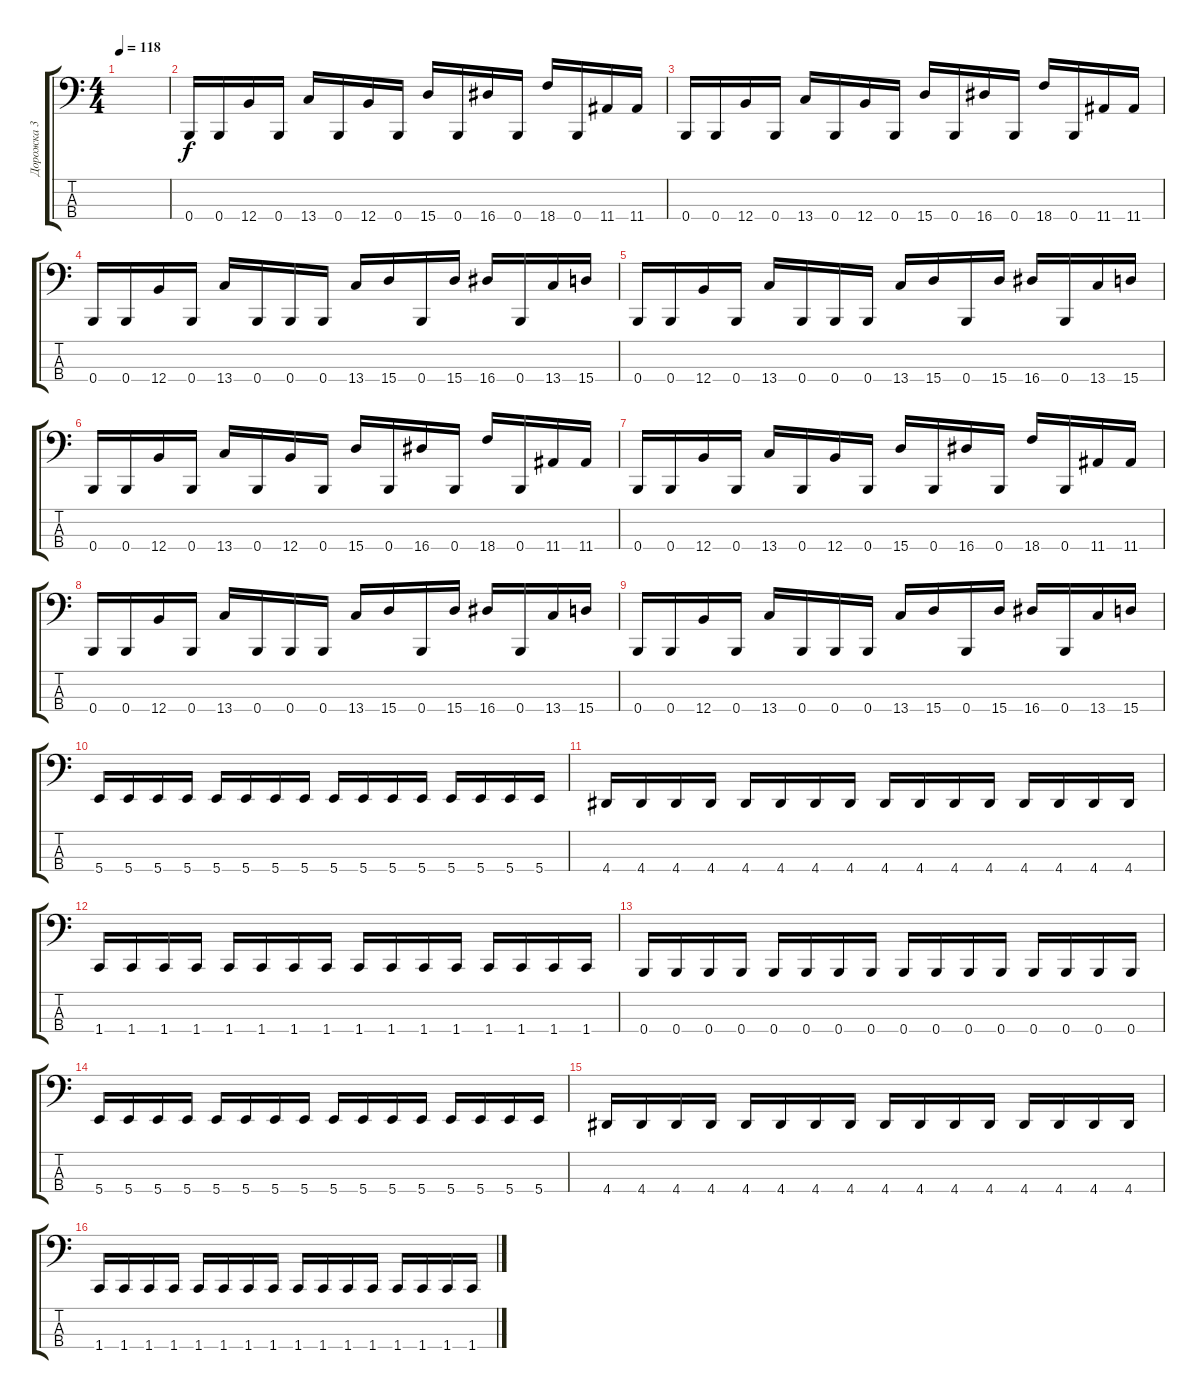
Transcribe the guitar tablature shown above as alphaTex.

\track ("Дорожка 3" "Дорожка 3") {instrument electricbasspick}
\staff {score tabs}
\tuning (E2 B1 Gb1 B0) {hide}
\ts (4 4)
\tempo 118
\clef f4
\ks c
|
0.4.16 0.4.16 12.4.16 0.4.16 13.4.16 0.4.16 12.4.16 0.4.16 15.4.16 0.4.16 16.4.16 0.4.16 18.4.16 0.4.16 11.4.16 11.4.16 |
0.4.16 0.4.16 12.4.16 0.4.16 13.4.16 0.4.16 12.4.16 0.4.16 15.4.16 0.4.16 16.4.16 0.4.16 18.4.16 0.4.16 11.4.16 11.4.16 |
0.4.16 0.4.16 12.4.16 0.4.16 13.4.16 0.4.16 0.4.16 0.4.16 13.4.16 15.4.16 0.4.16 15.4.16 16.4.16 0.4.16 13.4.16 15.4.16 |
0.4.16 0.4.16 12.4.16 0.4.16 13.4.16 0.4.16 0.4.16 0.4.16 13.4.16 15.4.16 0.4.16 15.4.16 16.4.16 0.4.16 13.4.16 15.4.16 |
0.4.16 0.4.16 12.4.16 0.4.16 13.4.16 0.4.16 12.4.16 0.4.16 15.4.16 0.4.16 16.4.16 0.4.16 18.4.16 0.4.16 11.4.16 11.4.16 |
0.4.16 0.4.16 12.4.16 0.4.16 13.4.16 0.4.16 12.4.16 0.4.16 15.4.16 0.4.16 16.4.16 0.4.16 18.4.16 0.4.16 11.4.16 11.4.16 |
0.4.16 0.4.16 12.4.16 0.4.16 13.4.16 0.4.16 0.4.16 0.4.16 13.4.16 15.4.16 0.4.16 15.4.16 16.4.16 0.4.16 13.4.16 15.4.16 |
0.4.16 0.4.16 12.4.16 0.4.16 13.4.16 0.4.16 0.4.16 0.4.16 13.4.16 15.4.16 0.4.16 15.4.16 16.4.16 0.4.16 13.4.16 15.4.16 |
5.4.16 5.4.16 5.4.16 5.4.16 5.4.16 5.4.16 5.4.16 5.4.16 5.4.16 5.4.16 5.4.16 5.4.16 5.4.16 5.4.16 5.4.16 5.4.16 |
4.4.16 4.4.16 4.4.16 4.4.16 4.4.16 4.4.16 4.4.16 4.4.16 4.4.16 4.4.16 4.4.16 4.4.16 4.4.16 4.4.16 4.4.16 4.4.16 |
1.4.16 1.4.16 1.4.16 1.4.16 1.4.16 1.4.16 1.4.16 1.4.16 1.4.16 1.4.16 1.4.16 1.4.16 1.4.16 1.4.16 1.4.16 1.4.16 |
0.4.16 0.4.16 0.4.16 0.4.16 0.4.16 0.4.16 0.4.16 0.4.16 0.4.16 0.4.16 0.4.16 0.4.16 0.4.16 0.4.16 0.4.16 0.4.16 |
5.4.16 5.4.16 5.4.16 5.4.16 5.4.16 5.4.16 5.4.16 5.4.16 5.4.16 5.4.16 5.4.16 5.4.16 5.4.16 5.4.16 5.4.16 5.4.16 |
4.4.16 4.4.16 4.4.16 4.4.16 4.4.16 4.4.16 4.4.16 4.4.16 4.4.16 4.4.16 4.4.16 4.4.16 4.4.16 4.4.16 4.4.16 4.4.16 |
1.4.16 1.4.16 1.4.16 1.4.16 1.4.16 1.4.16 1.4.16 1.4.16 1.4.16 1.4.16 1.4.16 1.4.16 1.4.16 1.4.16 1.4.16 1.4.16
